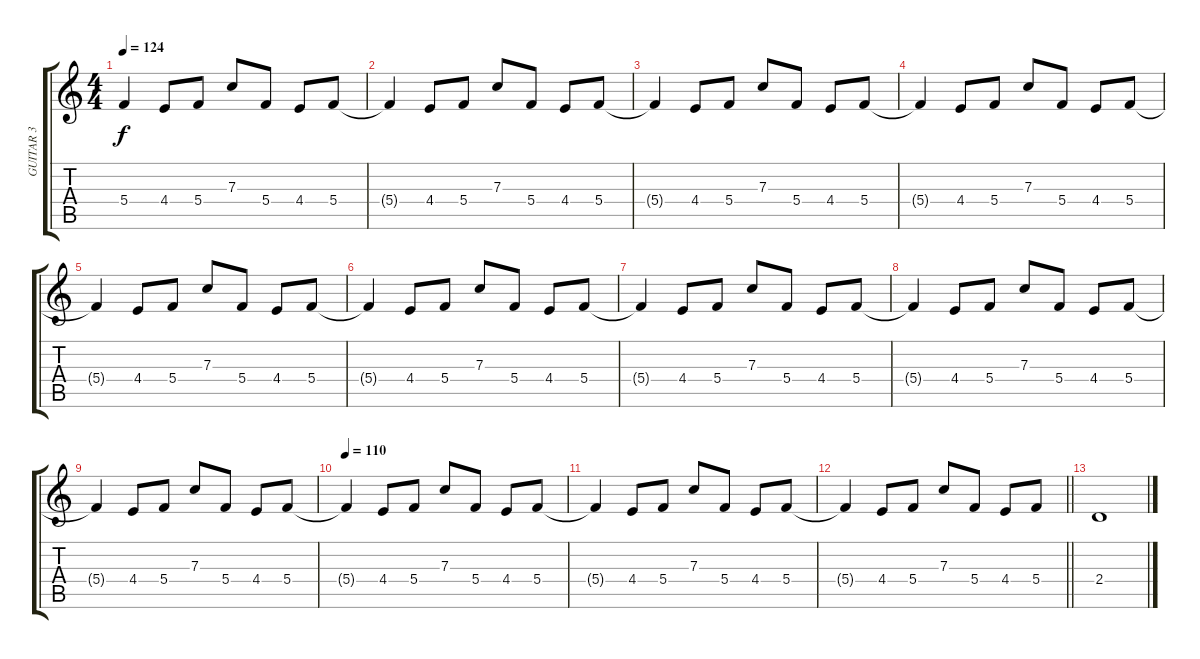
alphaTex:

\track ("GUITAR 3" "GUITAR 3") {instrument distortionguitar}
\staff {score tabs}
\tuning (D4 A3 F3 C3 G2 D2) {hide}
\ts (4 4)
\tempo 124
\clef g2
\ks c
5.4{t}.4{dy f} 4.4.8 5.4.8 7.3.8 5.4.8 4.4.8 5.4.8 |
5.4{t}.4 4.4.8 5.4.8 7.3.8 5.4.8 4.4.8 5.4.8 |
5.4{t}.4 4.4.8 5.4.8 7.3.8 5.4.8 4.4.8 5.4.8 |
5.4{t}.4 4.4.8 5.4.8 7.3.8 5.4.8 4.4.8 5.4.8 |
5.4{t}.4 4.4.8 5.4.8 7.3.8 5.4.8 4.4.8 5.4.8 |
5.4{t}.4 4.4.8 5.4.8 7.3.8 5.4.8 4.4.8 5.4.8 |
5.4{t}.4 4.4.8 5.4.8 7.3.8 5.4.8 4.4.8 5.4.8 |
5.4{t}.4 4.4.8 5.4.8 7.3.8 5.4.8 4.4.8 5.4.8 |
5.4{t}.4 4.4.8 5.4.8 7.3.8 5.4.8 4.4.8 5.4.8 |
\tempo 110
5.4{t}.4 4.4.8 5.4.8 7.3.8 5.4.8 4.4.8 5.4.8 |
5.4{t}.4 4.4.8 5.4.8 7.3.8 5.4.8 4.4.8 5.4.8 |
\barLineRight lightlight
5.4{t}.4 4.4.8 5.4.8 7.3.8 5.4.8 4.4.8 5.4.8 |
2.4.1
